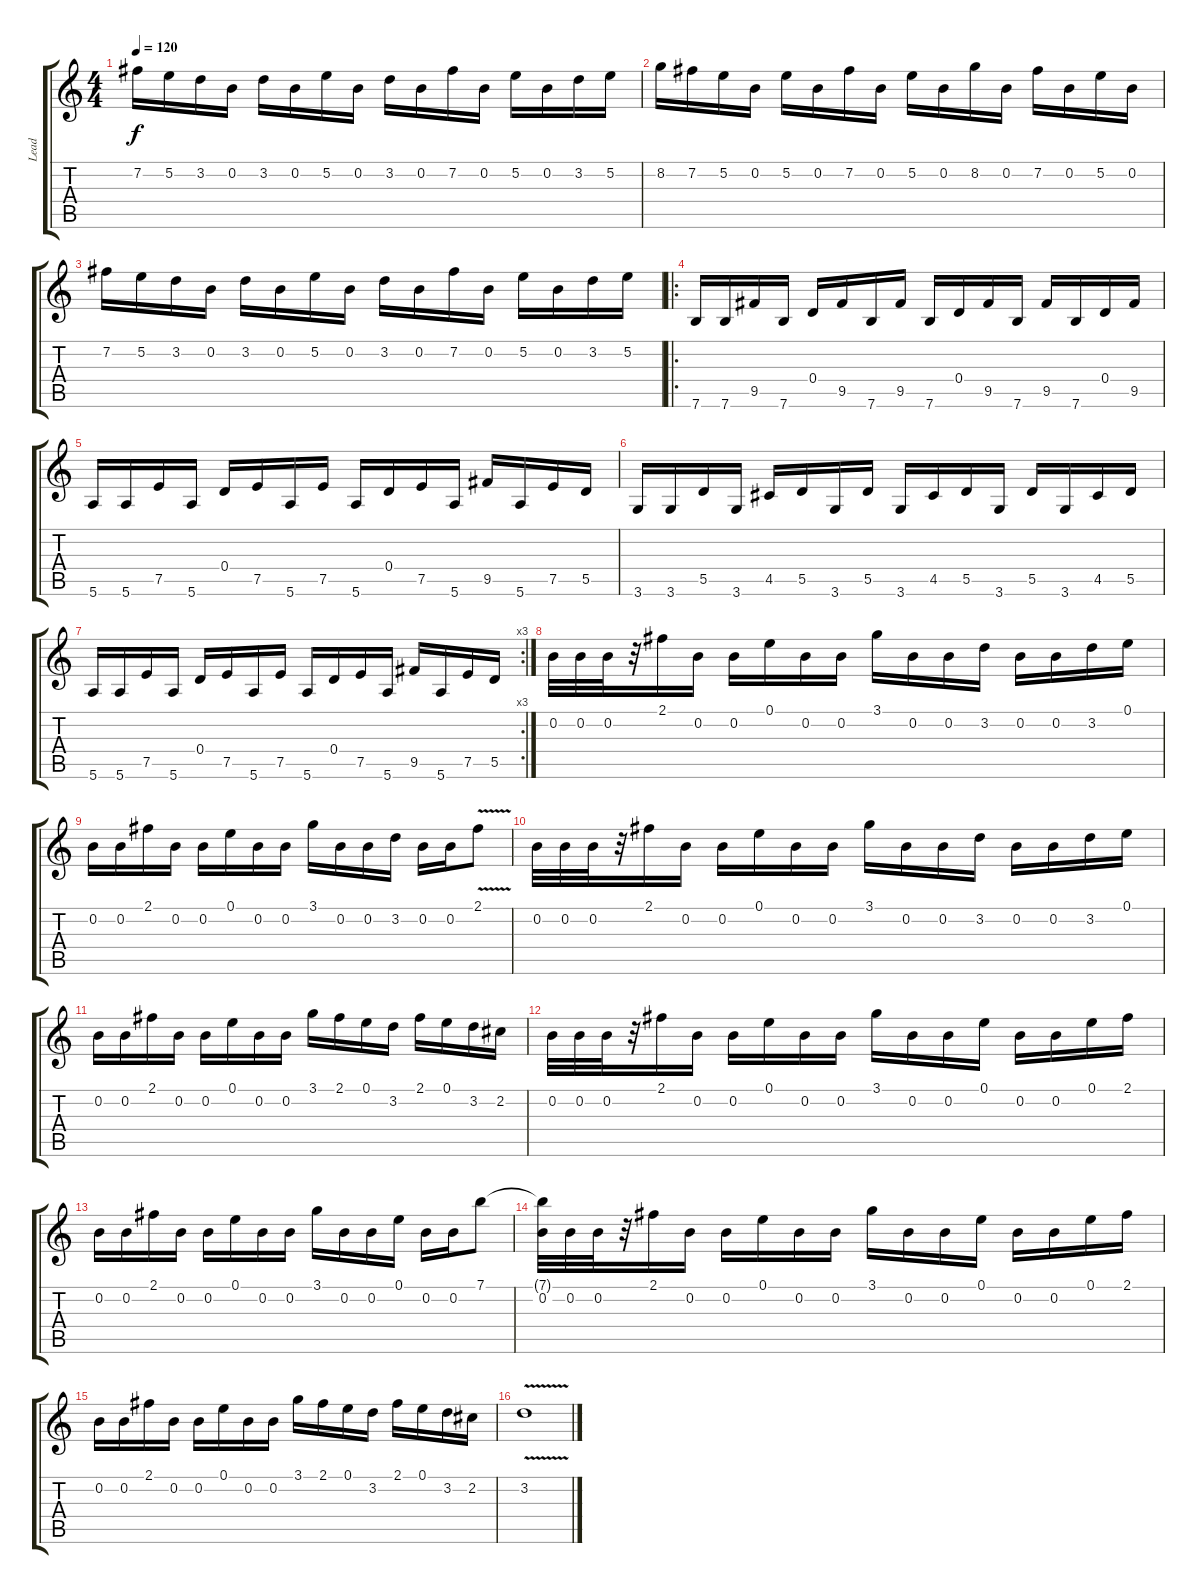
\track ("Lead" "Lead") {instrument distortionguitar}
\staff {score tabs}
\tuning (E4 B3 G3 D3 A2 E2) {hide}
\ts (4 4)
\tempo 120
\clef g2
\ks c
7.2.16{dy f} 5.2.16 3.2.16 0.2.16 3.2.16 0.2.16 5.2.16 0.2.16 3.2.16 0.2.16 7.2.16 0.2.16 5.2.16 0.2.16 3.2.16 5.2.16 |
8.2.16 7.2.16 5.2.16 0.2.16 5.2.16 0.2.16 7.2.16 0.2.16 5.2.16 0.2.16 8.2.16 0.2.16 7.2.16 0.2.16 5.2.16 0.2.16 |
7.2.16 5.2.16 3.2.16 0.2.16 3.2.16 0.2.16 5.2.16 0.2.16 3.2.16 0.2.16 7.2.16 0.2.16 5.2.16 0.2.16 3.2.16 5.2.16 |
\ro
7.6.16 7.6.16 9.5.16 7.6.16 0.4.16 9.5.16 7.6.16 9.5.16 7.6.16 0.4.16 9.5.16 7.6.16 9.5.16 7.6.16 0.4.16 9.5.16 |
5.6.16 5.6.16 7.5.16 5.6.16 0.4.16 7.5.16 5.6.16 7.5.16 5.6.16 0.4.16 7.5.16 5.6.16 9.5.16 5.6.16 7.5.16 5.5.16 |
3.6.16 3.6.16 5.5.16 3.6.16 4.5.16 5.5.16 3.6.16 5.5.16 3.6.16 4.5.16 5.5.16 3.6.16 5.5.16 3.6.16 4.5.16 5.5.16 |
\rc 3
5.6.16 5.6.16 7.5.16 5.6.16 0.4.16 7.5.16 5.6.16 7.5.16 5.6.16 0.4.16 7.5.16 5.6.16 9.5.16 5.6.16 7.5.16 5.5.16 |
0.2.32{instrument overdrivenguitar} 0.2.32 0.2.32 r.32 2.1.16 0.2.16 0.2.16 0.1.16 0.2.16 0.2.16 3.1.16 0.2.16 0.2.16 3.2.16 0.2.16 0.2.16 3.2.16 0.1.16 |
0.2.16 0.2.16 2.1.16 0.2.16 0.2.16 0.1.16 0.2.16 0.2.16 3.1.16 0.2.16 0.2.16 3.2.16 0.2.16 0.2.16 2.1{v}.8{instrument guitarharmonics} |
0.2.32{instrument overdrivenguitar} 0.2.32 0.2.32 r.32 2.1.16 0.2.16 0.2.16 0.1.16 0.2.16 0.2.16 3.1.16 0.2.16 0.2.16 3.2.16 0.2.16 0.2.16 3.2.16 0.1.16 |
0.2.16 0.2.16 2.1.16 0.2.16 0.2.16 0.1.16 0.2.16 0.2.16 3.1.16 2.1.16 0.1.16 3.2.16 2.1.16 0.1.16 3.2.16 2.2.16 |
0.2.32{instrument overdrivenguitar} 0.2.32 0.2.32 r.32 2.1.16 0.2.16 0.2.16 0.1.16 0.2.16 0.2.16 3.1.16 0.2.16 0.2.16 0.1.16 0.2.16 0.2.16 0.1.16 2.1.16 |
0.2.16 0.2.16 2.1.16 0.2.16 0.2.16 0.1.16 0.2.16 0.2.16 3.1.16 0.2.16 0.2.16 0.1.16 0.2.16 0.2.16 7.1.8{instrument guitarharmonics} |
(7.1{t} 0.2).32{instrument overdrivenguitar} 0.2.32 0.2.32 r.32 2.1.16 0.2.16 0.2.16 0.1.16 0.2.16 0.2.16 3.1.16 0.2.16 0.2.16 0.1.16 0.2.16 0.2.16 0.1.16 2.1.16 |
0.2.16 0.2.16 2.1.16 0.2.16 0.2.16 0.1.16 0.2.16 0.2.16 3.1.16 2.1.16 0.1.16 3.2.16 2.1.16 0.1.16 3.2.16 2.2.16 |
3.2{v}.1{volume 0}
